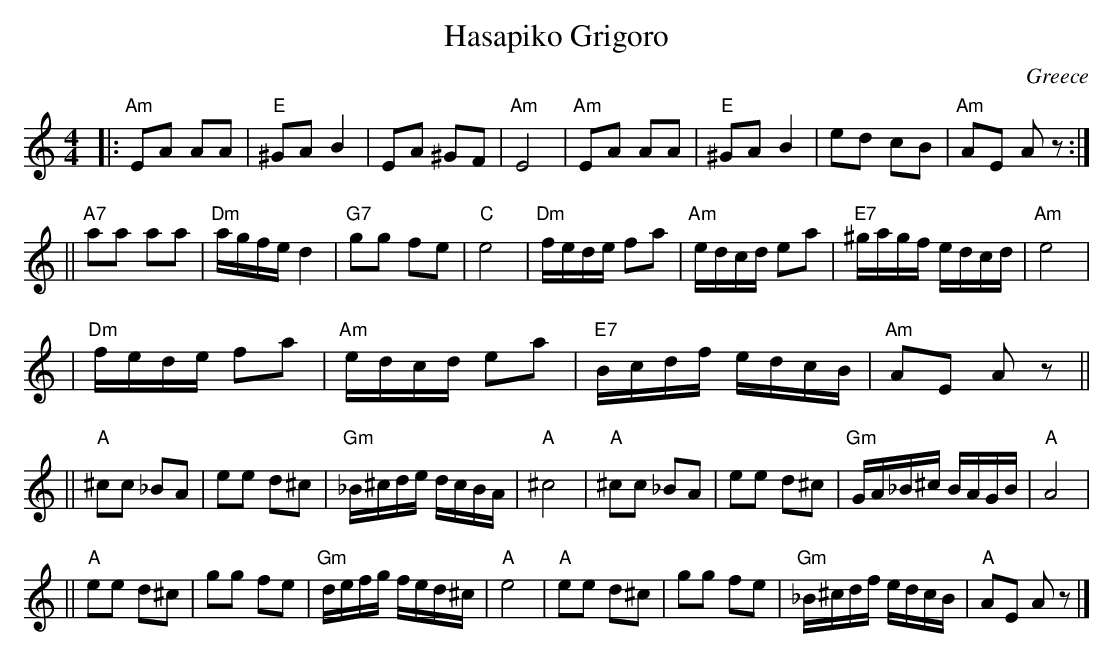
X:1
T: Hasapiko Grigoro
C: Greece
M: 4/4
L: 1/8
K: Am
|: "Am"EA AA | "E"^GA B2 | EA ^GF | "Am"E4    \
|  "Am"EA AA | "E"^GA B2 | ed cB  | "Am"AE Az :|
|| "A7"aa aa       | "Dm"a/g/f/e/ d2 | "G7"gg fe              | "C"e4     \
|  "Dm"f/e/d/e/ fa | "Am"e/d/c/d/ ea | "E7"^g/a/g/f/ e/d/c/d/ | "Am"e4    |
|  "Dm"f/e/d/e/ fa | "Am"e/d/c/d/ ea | "E7"B/c/d/f/ e/d/c/B/  | "Am"AE Az ||
|| "A"^cc _BA | ee d^c |"Gm"_B/^c/d/e/ d/c/B/A/  | "A"^c4   \
|  "A"^cc _BA | ee d^c |"Gm"G/A/_B/^c/ B/A/G/B/  | "A"A4    |
|| "A"ee d^c  | gg fe  | "Gm"d/e/f/g/ f/e/d/^c/  | "A"e4    \
|  "A"ee d^c  | gg fe  | "Gm"_B/^c/d/f/ e/d/c/B/ | "A"AE Az |]
